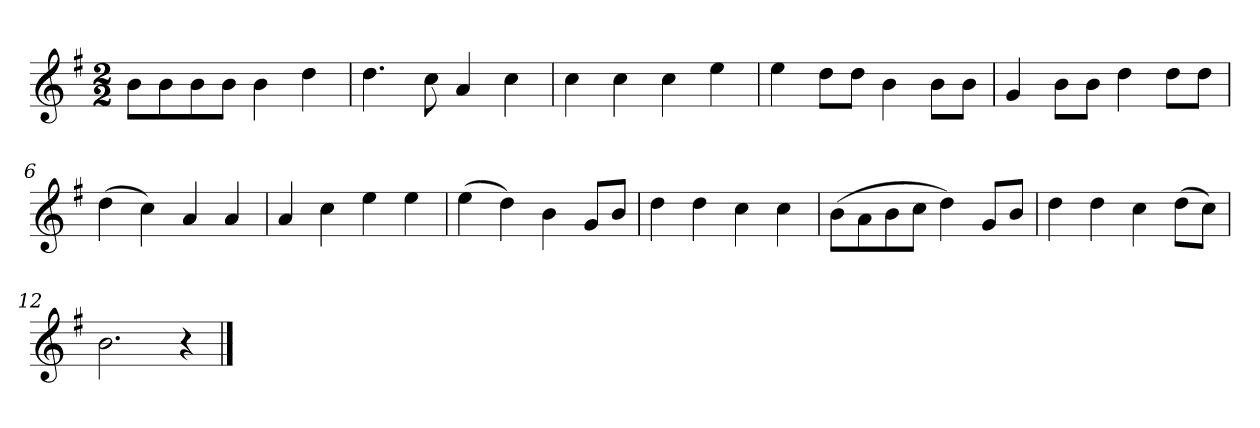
**kern
*part1
*staff1
*k[f#]
*M2/2
*MM120
=1
8bL
8b
8b
8bJ
4b
4dd
=2
4.dd
8cc
4a
4cc
=3
4cc
4cc
4cc
4ee
=4
4ee
8ddL
8ddJ
4b
8bL
8bJ
=5
4g
8bL
8bJ
4dd
8ddL
8ddJ
=6
(4dd
4cc)
4a
4a
=7
4a
4cc
4ee
4ee
=8
(4ee
4dd)
4b
8gL
8bJ
=9
4dd
4dd
4cc
4cc
=10
(8bL
8a
8b
8ccJ
4dd)
8gL
8bJ
=11
4dd
4dd
4cc
(8ddL
8ccJ)
=12
2.b
4r
==
*-
